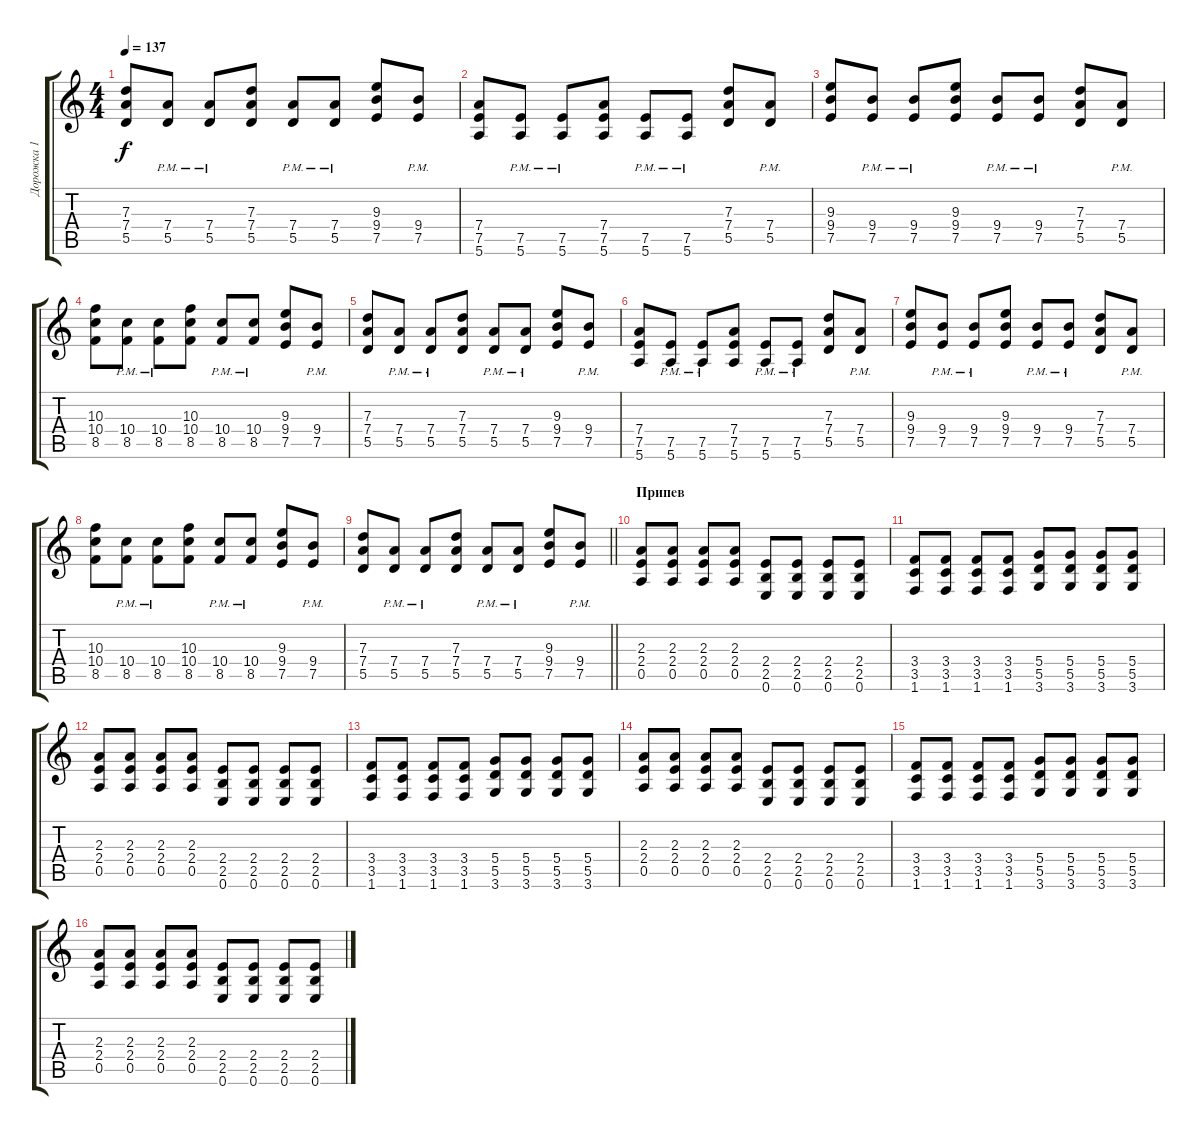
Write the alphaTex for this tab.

\track ("Дорожка 1" "Дорожка 1") {instrument distortionguitar}
\staff {score tabs}
\tuning (E4 B3 G3 D3 A2 E2) {hide}
\ts (4 4)
\tempo 137
\clef g2
\ks c
(7.3 7.4 5.5).8{dy f} (7.4{pm} 5.5{pm}).8 (7.4{pm} 5.5{pm}).8 (7.3 7.4 5.5).8 (7.4{pm} 5.5{pm}).8 (7.4{pm} 5.5{pm}).8 (9.3 9.4 7.5).8 (9.4{pm} 7.5{pm}).8 |
(7.4 7.5 5.6).8 (7.5{pm} 5.6{pm}).8 (7.5{pm} 5.6{pm}).8 (7.4 7.5 5.6).8 (7.5{pm} 5.6{pm}).8 (7.5{pm} 5.6{pm}).8 (7.3 7.4 5.5).8 (7.4{pm} 5.5{pm}).8 |
(9.3 9.4 7.5).8 (9.4{pm} 7.5{pm}).8 (9.4{pm} 7.5{pm}).8 (9.3 9.4 7.5).8 (9.4{pm} 7.5{pm}).8 (9.4{pm} 7.5{pm}).8 (7.3 7.4 5.5).8 (7.4{pm} 5.5{pm}).8 |
(10.3 10.4 8.5).8 (10.4{pm} 8.5{pm}).8 (10.4{pm} 8.5{pm}).8 (10.3 10.4 8.5).8 (10.4{pm} 8.5{pm}).8 (10.4{pm} 8.5{pm}).8 (9.3 9.4 7.5).8 (9.4{pm} 7.5{pm}).8 |
(7.3 7.4 5.5).8 (7.4{pm} 5.5{pm}).8 (7.4{pm} 5.5{pm}).8 (7.3 7.4 5.5).8 (7.4{pm} 5.5{pm}).8 (7.4{pm} 5.5{pm}).8 (9.3 9.4 7.5).8 (9.4{pm} 7.5{pm}).8 |
(7.4 7.5 5.6).8 (7.5{pm} 5.6{pm}).8 (7.5{pm} 5.6{pm}).8 (7.4 7.5 5.6).8 (7.5{pm} 5.6{pm}).8 (7.5{pm} 5.6{pm}).8 (7.3 7.4 5.5).8 (7.4{pm} 5.5{pm}).8 |
(9.3 9.4 7.5).8 (9.4{pm} 7.5{pm}).8 (9.4{pm} 7.5{pm}).8 (9.3 9.4 7.5).8 (9.4{pm} 7.5{pm}).8 (9.4{pm} 7.5{pm}).8 (7.3 7.4 5.5).8 (7.4{pm} 5.5{pm}).8 |
(10.3 10.4 8.5).8 (10.4{pm} 8.5{pm}).8 (10.4{pm} 8.5{pm}).8 (10.3 10.4 8.5).8 (10.4{pm} 8.5{pm}).8 (10.4{pm} 8.5{pm}).8 (9.3 9.4 7.5).8 (9.4{pm} 7.5{pm}).8 |
\barLineRight lightlight
(7.3 7.4 5.5).8 (7.4{pm} 5.5{pm}).8 (7.4{pm} 5.5{pm}).8 (7.3 7.4 5.5).8 (7.4{pm} 5.5{pm}).8 (7.4{pm} 5.5{pm}).8 (9.3 9.4 7.5).8 (9.4{pm} 7.5{pm}).8 |
\section ("" "Припев")
(2.3 2.4 0.5).8 (2.3 2.4 0.5).8 (2.3 2.4 0.5).8 (2.3 2.4 0.5).8 (2.4 2.5 0.6).8 (2.4 2.5 0.6).8 (2.4 2.5 0.6).8 (2.4 2.5 0.6).8 |
(3.4 3.5 1.6).8 (3.4 3.5 1.6).8 (3.4 3.5 1.6).8 (3.4 3.5 1.6).8 (5.4 5.5 3.6).8 (5.4 5.5 3.6).8 (5.4 5.5 3.6).8 (5.4 5.5 3.6).8 |
(2.3 2.4 0.5).8 (2.3 2.4 0.5).8 (2.3 2.4 0.5).8 (2.3 2.4 0.5).8 (2.4 2.5 0.6).8 (2.4 2.5 0.6).8 (2.4 2.5 0.6).8 (2.4 2.5 0.6).8 |
(3.4 3.5 1.6).8 (3.4 3.5 1.6).8 (3.4 3.5 1.6).8 (3.4 3.5 1.6).8 (5.4 5.5 3.6).8 (5.4 5.5 3.6).8 (5.4 5.5 3.6).8 (5.4 5.5 3.6).8 |
(2.3 2.4 0.5).8 (2.3 2.4 0.5).8 (2.3 2.4 0.5).8 (2.3 2.4 0.5).8 (2.4 2.5 0.6).8 (2.4 2.5 0.6).8 (2.4 2.5 0.6).8 (2.4 2.5 0.6).8 |
(3.4 3.5 1.6).8 (3.4 3.5 1.6).8 (3.4 3.5 1.6).8 (3.4 3.5 1.6).8 (5.4 5.5 3.6).8 (5.4 5.5 3.6).8 (5.4 5.5 3.6).8 (5.4 5.5 3.6).8 |
(2.3 2.4 0.5).8 (2.3 2.4 0.5).8 (2.3 2.4 0.5).8 (2.3 2.4 0.5).8 (2.4 2.5 0.6).8 (2.4 2.5 0.6).8 (2.4 2.5 0.6).8 (2.4 2.5 0.6).8
